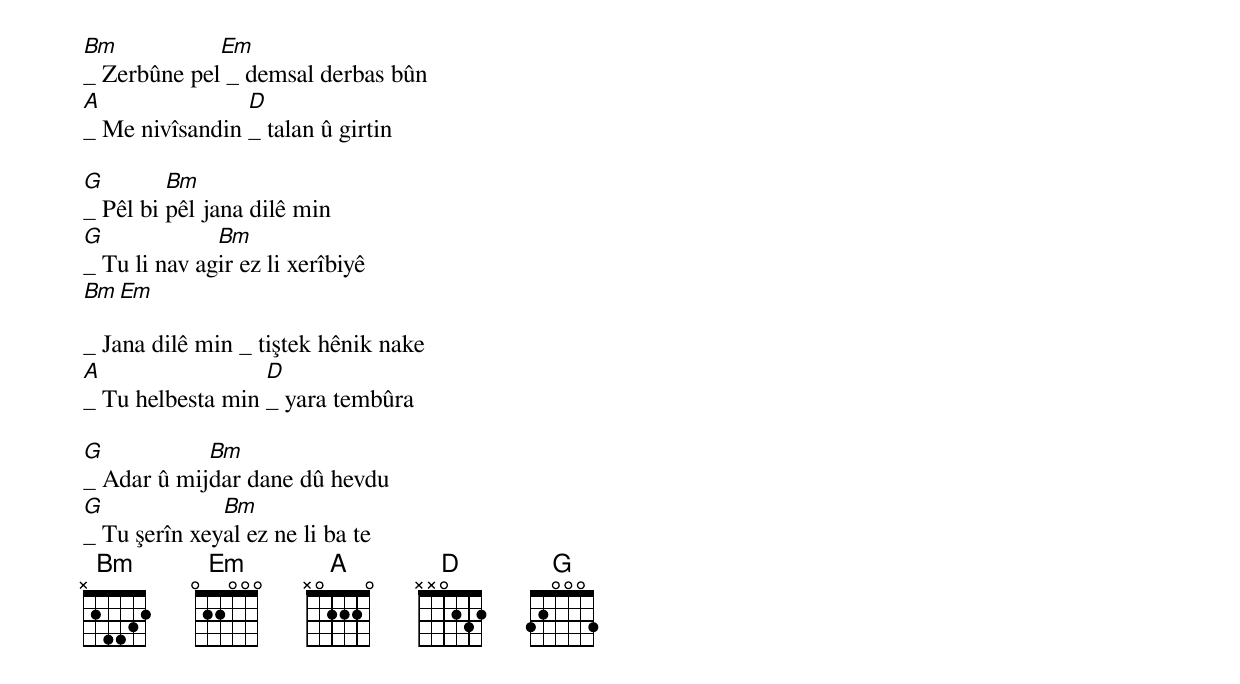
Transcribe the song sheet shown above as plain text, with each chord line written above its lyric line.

Bm           Em
_ Zerbûne pel _ demsal derbas bûn
A               D
_ Me nivîsandin _ talan û girtin

G        Bm
_ Pêl bi pêl jana dilê min
G             Bm
_ Tu li nav agir ez li xerîbiyê
Bm              Em

_ Jana dilê min _ tiştek hênik nake
A                 D
_ Tu helbesta min _ yara tembûra

G           Bm
_ Adar û mijdar dane dû hevdu
G             Bm
_ Tu şerîn xeyal ez ne li ba te
